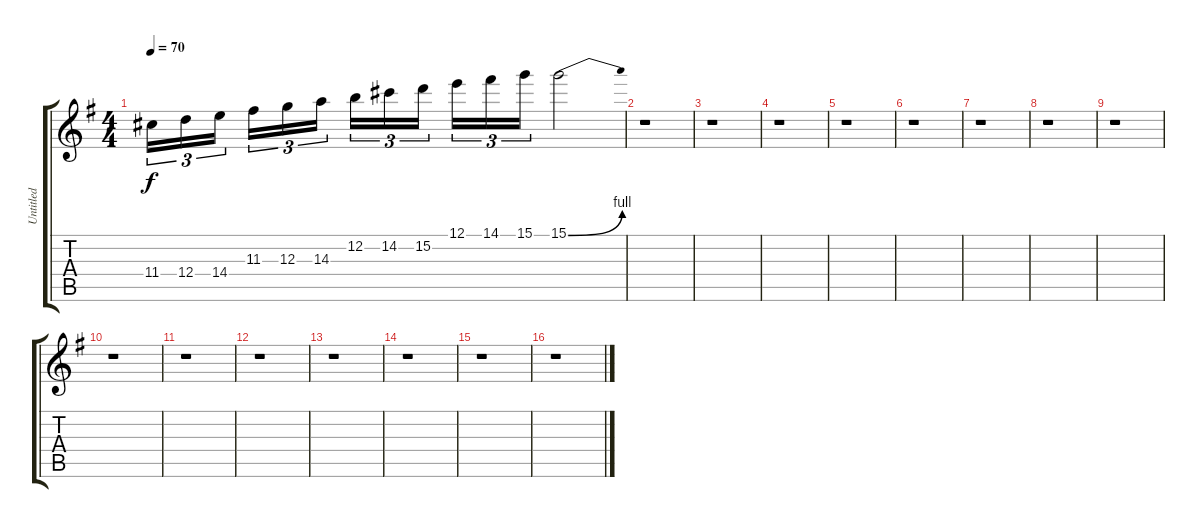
\track ("Untitled" "Untitled") {instrument distortionguitar}
\staff {score tabs}
\tuning (E4 B3 G3 D3 A2 E2) {hide}
\ts (4 4)
\tempo 70
\clef g2
\ks g
11.4.16{tu (3 2) dy f} 12.4.16{tu (3 2)} 14.4.16{tu (3 2)} 11.3.16{tu (3 2)} 12.3.16{tu (3 2)} 14.3.16{tu (3 2)} 12.2.16{tu (3 2)} 14.2.16{tu (3 2)} 15.2.16{tu (3 2)} 12.1.16{tu (3 2)} 14.1.16{tu (3 2)} 15.1.16{tu (3 2)} 15.1{be (bend 0 0 60 4)}.2 |
r.1 |
r.1 |
r.1 |
r.1 |
r.1 |
r.1 |
r.1 |
r.1 |
r.1 |
r.1 |
r.1 |
r.1 |
r.1 |
r.1 |
r.1
